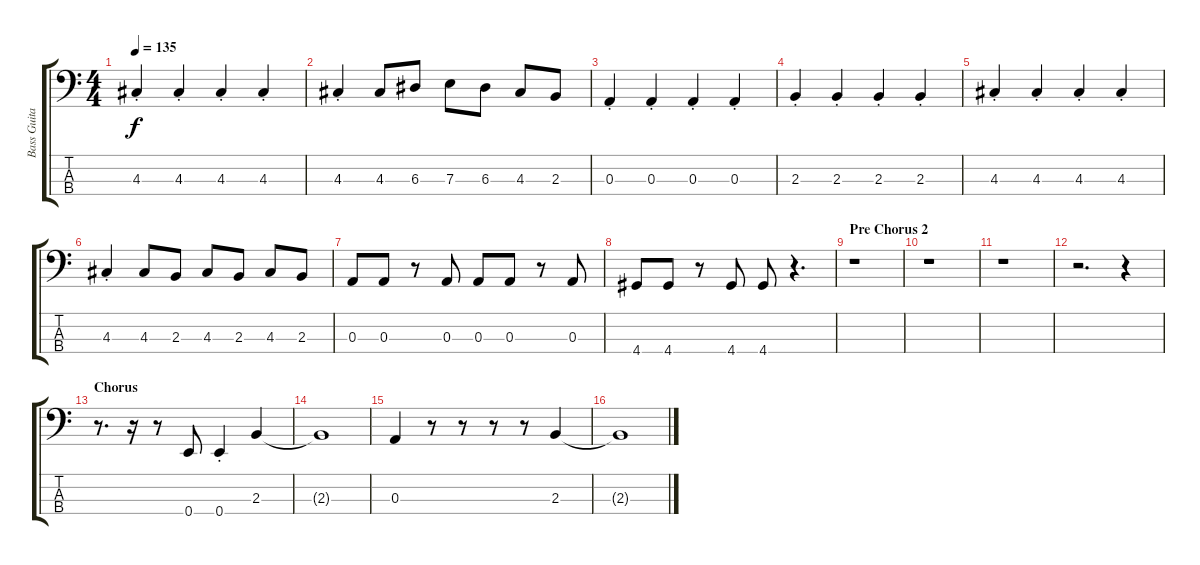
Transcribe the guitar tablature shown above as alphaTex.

\track ("Bass Guitar" "Bass Guita") {instrument electricbasspick}
\staff {score tabs}
\tuning (G2 D2 A1 E1) {hide}
\ts (4 4)
\tempo 135
\clef f4
\ks c
4.3{st}.4{dy f} 4.3{st}.4 4.3{st}.4 4.3{st}.4 |
4.3{st}.4 4.3.8 6.3.8 7.3.8 6.3.8 4.3.8 2.3.8 |
0.3{st}.4 0.3{st}.4 0.3{st}.4 0.3{st}.4 |
2.3{st}.4 2.3{st}.4 2.3{st}.4 2.3{st}.4 |
4.3{st}.4 4.3{st}.4 4.3{st}.4 4.3{st}.4 |
4.3{st}.4 4.3.8 2.3.8 4.3.8 2.3.8 4.3.8 2.3.8 |
0.3.8 0.3.8 r.8 0.3.8 0.3.8 0.3.8 r.8 0.3.8 |
4.4.8 4.4.8 r.8 4.4.8 4.4.8 r.4{d} |
\section ("" "Pre Chorus 2")
r.1 |
r.1 |
r.1 |
r.2{d} r.4 |
\section ("" "Chorus")
r.8{d} r.16 r.8 0.4.8 0.4{st}.4 2.3.4 |
2.3{t}.1 |
0.3.4 r.8 r.8 r.8 r.8 2.3.4 |
2.3{t}.1
